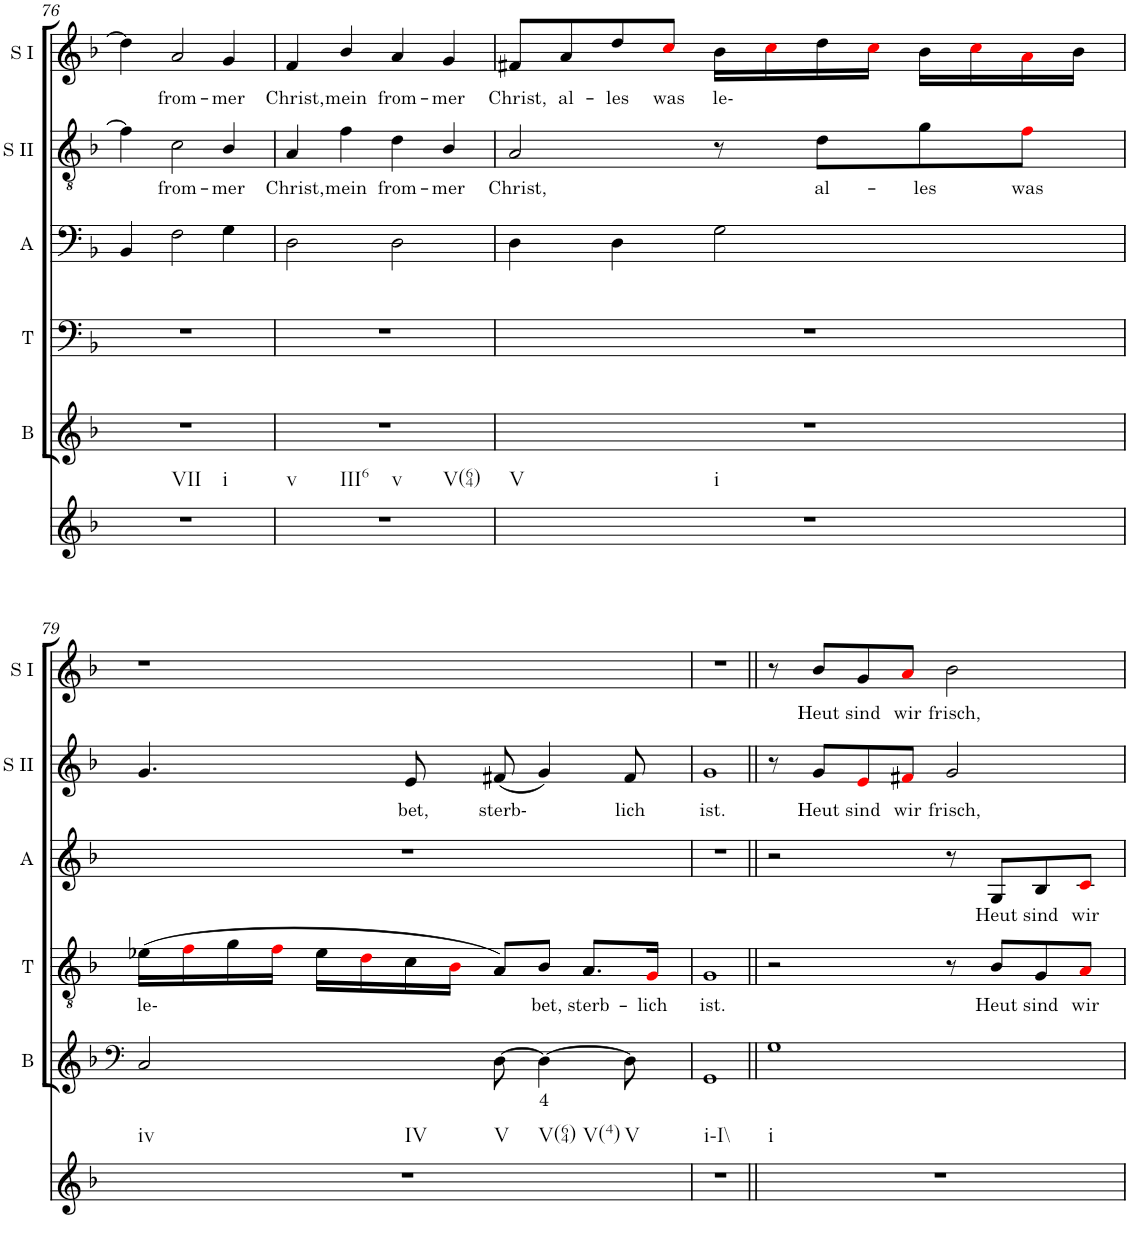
**kern	**kern	**text	**kern	**text	**kern	**text	**kern	**text	**kern	**text
*part6	*part5	*part5	*part4	*part4	*part3	*part3	*part2	*part2	*part1	*part1
*staff6	*staff5	*staff5	*staff4	*staff4	*staff3	*staff3	*staff2	*staff2	*staff1	*staff1
*I"Continuo	*I"Bass	*	*I"Tenor	*	*I"Alto	*	*I"Soprano II	*	*I"Soprano I	*
*	*I'B	*	*I'T	*	*I'A	*	*I'S II	*	*I'S I	*
!!LO:PB:g=z
*clefG2	*clefG2	*	*clefF4	*	*clefF4	*	*clefGv2	*	*clefG2	*
*k[b-]	*k[b-]	*	*k[b-]	*	*k[b-]	*	*k[b-]	*	*k[b-]	*
*M4/4	*M4/4	*	*M4/4	*	*M4/4	*	*M4/4	*	*M4/4	*
=76	=76	=76	=76	=76	=76	=76	=76	=76	=76	=76
!LO:TX:b:t=VII	!	!	!	!	!	!	!	!	!	!
!LO:TX:b:t=i	!	!	!	!	!	!	!	!	!	!
1r	1r	.	1r	.	4BB-/	.	4f\]	.	4dd\]	.
!	!	!	!	!	!	!	!	!LO:LY:b	!	!LO:LY:b
.	.	.	.	.	2F\	.	2c\	from-	2a/	from-
!	!	!	!	!	!	!	!	!LO:LY:b	!	!LO:LY:b
.	.	.	.	.	4G\	.	4B-/	mer	4g/	mer
=77	=77	=77	=77	=77	=77	=77	=77	=77	=77	=77
!LO:TX:b:t=v	!	!	!	!	!	!	!	!	!	!
!LO:TX:b:t=III6	!	!	!	!	!	!	!	!	!	!
!LO:TX:b:t=v	!	!	!	!	!	!	!	!	!	!
!LO:TX:b:t=V(64)	!	!	!	!	!	!	!	!	!	!
!	!	!	!	!	!	!	!	!LO:LY:b	!	!LO:LY:b
1r	1r	.	1r	.	2D\	.	4A/	Christ,	4f/	Christ,
!	!	!	!	!	!	!	!	!LO:LY:b	!	!LO:LY:b
.	.	.	.	.	.	.	4f\	mein	4b-/	mein
!	!	!	!	!	!	!	!	!LO:LY:b	!	!LO:LY:b
.	.	.	.	.	2D\	.	4d\	from-	4a/	from-
!	!	!	!	!	!	!	!	!LO:LY:b	!	!LO:LY:b
.	.	.	.	.	.	.	4B-/	mer	4g/	mer
=78	=78	=78	=78	=78	=78	=78	=78	=78	=78	=78
!LO:TX:b:t=V	!	!	!	!	!	!	!	!	!	!
!LO:TX:b:t=i	!	!	!	!	!	!	!	!	!	!
!	!	!	!	!	!	!	!	!LO:LY:b	!	!LO:LY:b
1r	1r	.	1r	.	4D\	.	2A/	Christ,	8f#X/L	Christ,
!	!	!	!	!	!	!	!	!	!	!LO:LY:b
.	.	.	.	.	.	.	.	.	8a/	al-
!	!	!	!	!	!	!	!	!	!	!LO:LY:b
.	.	.	.	.	4D\	.	.	.	8dd/	les
!	!	!	!	!	!	!	!	!	!	!LO:LY:b
.	.	.	.	.	.	.	.	.	8cci/J	was
!	!	!	!	!	!	!	!	!	!	!LO:LY:b
.	.	.	.	.	2G\	.	8r	.	16b-\LL	le-
.	.	.	.	.	.	.	.	.	16cci\	.
!	!	!	!	!	!	!	!	!LO:LY:b	!	!
.	.	.	.	.	.	.	8d\L	al-	16dd\	.
.	.	.	.	.	.	.	.	.	16cci\JJ	.
!	!	!	!	!	!	!	!	!LO:LY:b	!	!
.	.	.	.	.	.	.	8g\	les	16b-\LL	.
.	.	.	.	.	.	.	.	.	16cci\	.
!	!	!	!	!	!	!	!	!LO:LY:b	!	!
.	.	.	.	.	.	.	8fi\J	was	16ai\	.
.	.	.	.	.	.	.	.	.	16b-\JJ	.
!!LO:LB:g=z
=79	=79	=79	=79	=79	=79	=79	=79	=79	=79	=79
*	*clefF4	*	*	*	*	*	*	*	*	*
*	*k[b-]	*	*	*	*	*	*	*	*	*
!LO:TX:b:t=iv	!	!	!	!	!	!	!	!	!	!
!LO:TX:b:t=IV	!	!	!	!	!	!	!	!	!	!
!LO:TX:b:t=V	!	!	!	!	!	!	!	!	!	!
!LO:TX:b:t=V(64)	!	!	!	!	!	!	!	!	!	!
!LO:TX:b:t=V(4)	!	!	!	!	!	!	!	!	!	!
!LO:TX:b:t=V	!	!	!	!	!	!	!	!	!	!
!	!	!	!	!LO:LY:b	!	!	!	!	!	!
1r	2C/	.	(16e-X\LL	le-	1r	.	4.g/	.	1r	.
.	.	.	16fi\	.	.	.	.	.	.	.
.	.	.	16g\	.	.	.	.	.	.	.
.	.	.	16fi\JJ	.	.	.	.	.	.	.
.	.	.	16e-\LL	.	.	.	.	.	.	.
.	.	.	16di\	.	.	.	.	.	.	.
!	!	!	!	!	!	!	!	!LO:LY:b	!	!
.	.	.	16c\	.	.	.	8e/	bet,	.	.
.	.	.	16B-i\JJ	.	.	.	.	.	.	.
!	!	!	!	!	!	!	!	!LO:LY:b	!	!
.	[8D\	.	8A/L)	.	.	.	(8f#X/	sterb-	.	.
!	!	!LO:LY:b	!	!LO:LY:b	!	!	!	!	!	!
.	4D\_	4	8B-/J	bet,	.	.	4g/)	.	.	.
!	!	!	!	!LO:LY:b	!	!	!	!	!	!
.	.	.	8.A/L	sterb-	.	.	.	.	.	.
!	!	!	!	!	!	!	!	!LO:LY:b	!	!
.	8D\]	.	.	.	.	.	8f#/	lich	.	.
!	!	!	!	!LO:LY:b	!	!	!	!	!	!
.	.	.	16Gi/Jk	lich	.	.	.	.	.	.
=80	=80	=80	=80	=80	=80	=80	=80	=80	=80	=80
!LO:TX:b:t=i\\-I\\	!	!	!	!	!	!	!	!	!	!
!	!	!	!	!LO:LY:b	!	!	!	!LO:LY:b	!	!
1r	1GG	.	1G	ist.	1r	.	1g	ist.	1r	.
=81||	=81||	=81||	=81||	=81||	=81||	=81||	=81||	=81||	=81||	=81||
!LO:TX:b:t=i	!	!	!	!	!	!	!	!	!	!
1r	1G	.	2r	.	2r	.	8r	.	8r	.
!	!	!	!	!	!	!	!	!LO:LY:b	!	!LO:LY:b
.	.	.	.	.	.	.	8g/L	Heut	8b-/L	Heut
!	!	!	!	!	!	!	!	!LO:LY:b	!	!LO:LY:b
.	.	.	.	.	.	.	8ei/	sind	8g/	sind
!	!	!	!	!	!	!	!	!LO:LY:b	!	!LO:LY:b
.	.	.	.	.	.	.	8f#Xi/J	wir	8ai/J	wir
!	!	!	!	!	!	!	!	!LO:LY:b	!	!LO:LY:b
.	.	.	8r	.	8r	.	2g/	frisch,	2b-\	frisch,
!	!	!	!	!LO:LY:b	!	!LO:LY:b	!	!	!	!
.	.	.	8B-/L	Heut	8G/L	Heut	.	.	.	.
!	!	!	!	!LO:LY:b	!	!LO:LY:b	!	!	!	!
.	.	.	8G/	sind	8B-/	sind	.	.	.	.
!	!	!	!	!LO:LY:b	!	!LO:LY:b	!	!	!	!
.	.	.	8Ai/J	wir	8ci/J	wir	.	.	.	.
=	=	=	=	=	=	=	=	=	=	=
*-	*-	*-	*-	*-	*-	*-	*-	*-	*-	*-
